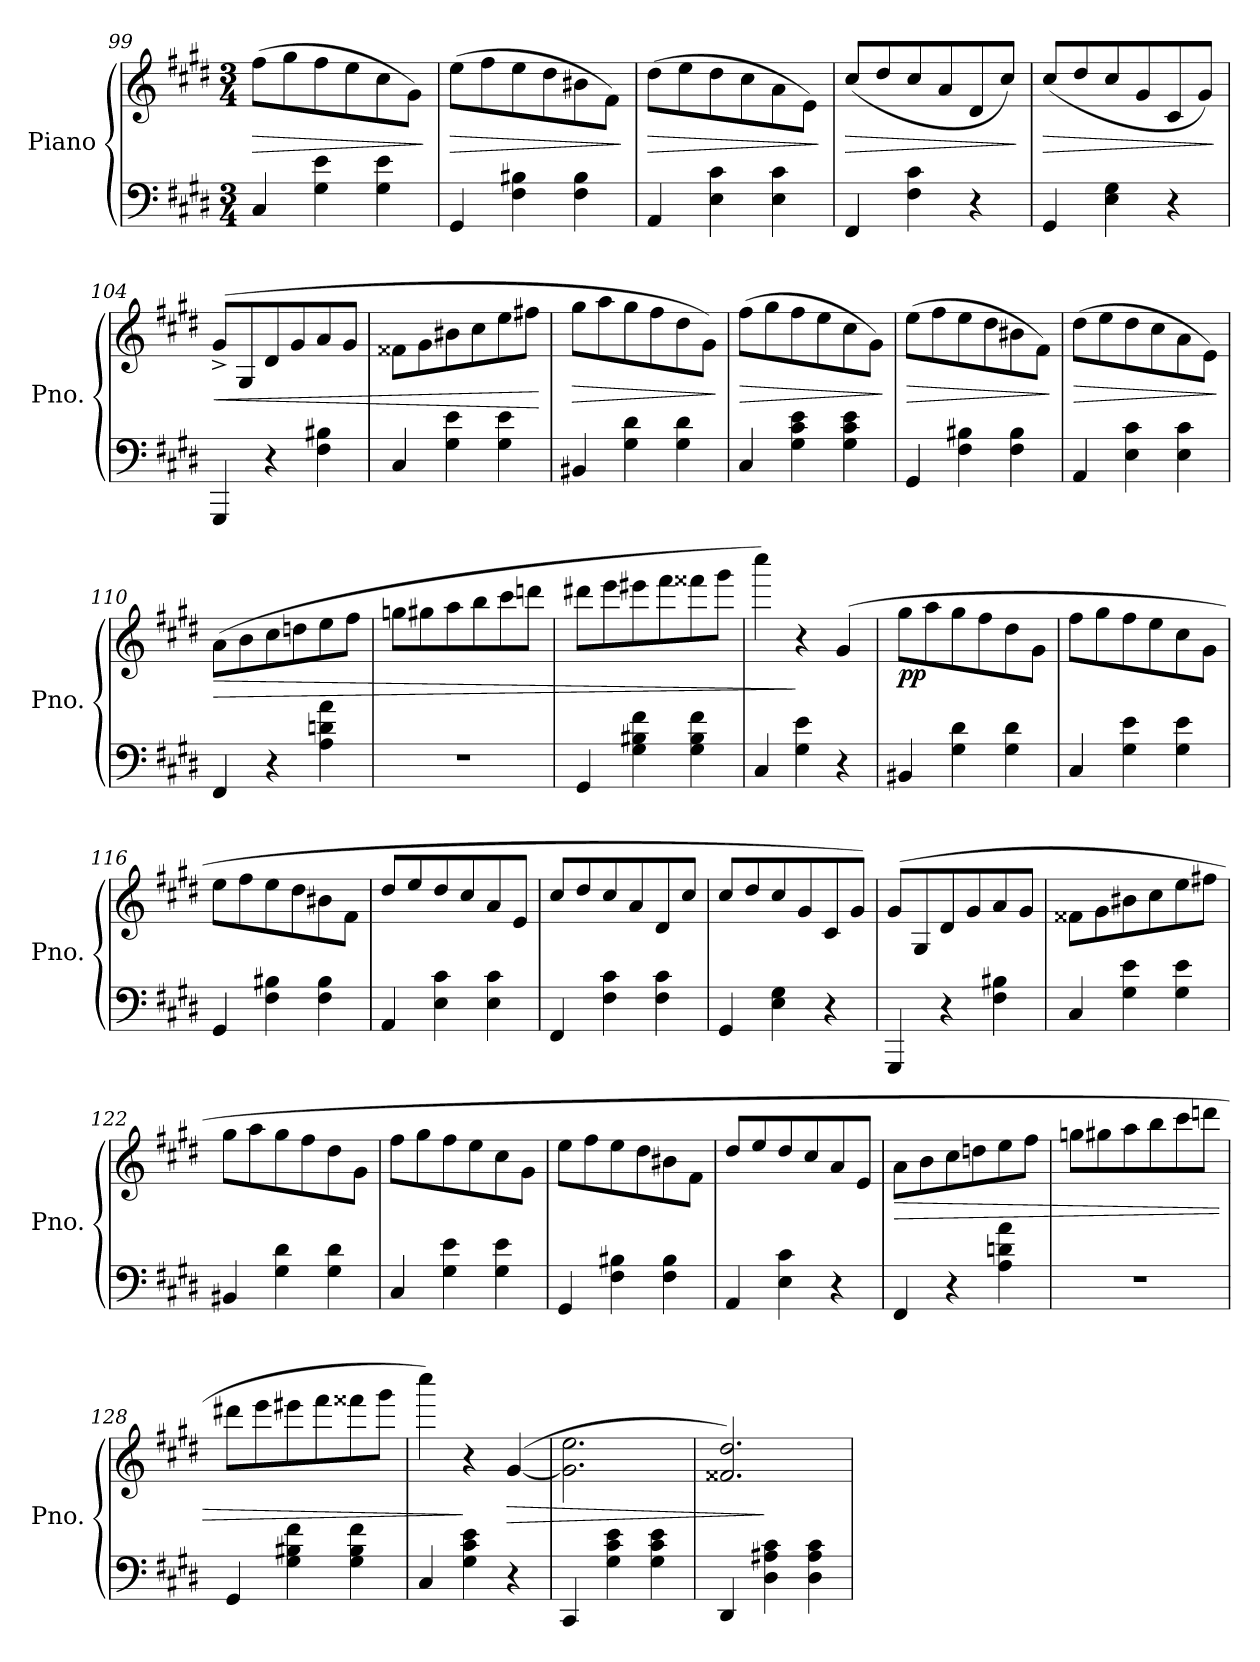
**kern	**kern	**dynam
*part1	*part1	*part1
*staff2	*staff1	*staff1/2
*I"Piano	*	*
*I'Pno.	*	*
*clefF4	*clefG2	*
*k[f#c#g#d#]	*k[f#c#g#d#]	*
*M3/4	*M3/4	*
=99	=99	=99
!	!	!LO:HP:b
4C#/	(>8ff#\L	>
.	8gg#\	.
4G#\ 4e\	8ff#\	.
.	8ee\	.
4G#\ 4e\	8cc#\	.
.	8g#\J)	.
.	.	]
=100	=100	=100
!	!	!LO:HP:b
4GG#/	(>8ee\L	>
.	8ff#\	.
4F#\ 4B#X\	8ee\	.
.	8dd#\	.
4F#\ 4B#\	8b#X\	.
.	8f#\J)	.
.	.	]
=101	=101	=101
!	!	!LO:HP:b
4AA/	(>8dd#\L	>
.	8ee\	.
4E\ 4c#\	8dd#\	.
.	8cc#\	.
4E\ 4c#\	8a\	.
.	8e\J)	.
.	.	]
=102	=102	=102
!	!	!LO:HP:b
4FF#/	(<8cc#/L	>
.	8dd#/	.
4F#\ 4c#\	8cc#/	.
.	8a/	.
4r	8d#/	.
.	8cc#/J)	.
.	.	]
=103	=103	=103
!	!	!LO:HP:b
4GG#/	(<8cc#/L	>
.	8dd#/	.
4E\ 4G#\	8cc#/	.
.	8g#/	.
4r	8c#/	.
.	8g#/J)	.
.	.	]
=104	=104	=104
!	!	!LO:HP:b
4GGG#/	(>8g#^/L	<
.	8G#/	.
4r	8d#/	.
.	8g#/	.
4F#\ 4B#X\	8a/	.
.	8g#/J	.
!!LO:LB:g=z
=105	=105	=105
4C#/	8f##X\L	.
.	8g#\	.
4G#\ 4e\	8b#X\	.
.	8cc#\	.
4G#\ 4e\	8ee\	.
.	8ff#X\J	.
.	.	[
=106	=106	=106
!	!	!LO:HP:b
4BB#X/	8gg#\L	>
.	8aa\	.
4G#\ 4d#\	8gg#\	.
.	8ff#\	.
4G#\ 4d#\	8dd#\	.
.	8g#\J)	.
.	.	]
=107	=107	=107
!	!	!LO:HP:b
4C#/	(>8ff#\L	>
.	8gg#\	.
4G#\ 4c#\ 4e\	8ff#\	.
.	8ee\	.
4G#\ 4c#\ 4e\	8cc#\	.
.	8g#\J)	.
.	.	]
=108	=108	=108
!	!	!LO:HP:b
4GG#/	(>8ee\L	>
.	8ff#\	.
4F#\ 4B#X\	8ee\	.
.	8dd#\	.
4F#\ 4B#\	8b#X\	.
.	8f#\J)	.
.	.	]
=109	=109	=109
!	!	!LO:HP:b
4AA/	(>8dd#\L	>
.	8ee\	.
4E\ 4c#\	8dd#\	.
.	8cc#\	.
4E\ 4c#\	8a\	.
.	8e\J)	.
.	.	]
=110	=110	=110
!	!	!LO:HP:b
4FF#/	(>8a\L	>
.	8b\	.
4r	8cc#\	.
.	8ddn\	.
4A\ 4dn\ 4a\	8ee\	.
.	8ff#\J	.
=111	=111	=111
*^	*	*
2.r	2ryy	8ggn\L	.
.	.	8gg#X\	.
.	.	8aa\	.
.	.	8bb\	.
.	8ryy	8ccc#\	.
.	8ryy	8dddn\J	.
*v	*v	*	*
!!LO:LB:g=z
=112	=112	=112
4GG#/	8ddd#X\L	.
.	8eee\	.
4G#\ 4B#X\ 4f#\	8eee#X\	.
.	8fff#\	.
4G#\ 4B#\ 4f#\	8fff##X\	.
.	8ggg#\J	.
=113	=113	=113
4C#/	4cccc#\)	.
4G#\ 4e\	4r	]
4r	(>4g#/	.
=114	=114	=114
!	!	!LO:DY:b
4BB#X/	8gg#\L	pp
.	8aa\	.
4G#\ 4d#\	8gg#\	.
.	8ff#\	.
4G#\ 4d#\	8dd#\	.
.	8g#\J	.
=115	=115	=115
4C#/	8ff#\L	.
.	8gg#\	.
4G#\ 4e\	8ff#\	.
.	8ee\	.
4G#\ 4e\	8cc#\	.
.	8g#\J	.
=116	=116	=116
4GG#/	8ee\L	.
.	8ff#\	.
4F#\ 4B#X\	8ee\	.
.	8dd#\	.
4F#\ 4B#\	8b#X\	.
.	8f#\J	.
=117	=117	=117
4AA/	8dd#/L	.
.	8ee/	.
4E\ 4c#\	8dd#/	.
.	8cc#/	.
4E\ 4c#\	8a/	.
.	8e/J	.
=118	=118	=118
4FF#/	8cc#/L	.
.	8dd#/	.
4F#\ 4c#\	8cc#/	.
.	8a/	.
4F#\ 4c#\	8d#/	.
.	8cc#/J	.
!!LO:LB:g=z
=119	=119	=119
4GG#/	8cc#/L	.
.	8dd#/	.
4E\ 4G#\	8cc#/	.
.	8g#/	.
4r	8c#/	.
.	8g#/J)	.
=120	=120	=120
4GGG#/	(>8g#/L	.
.	8G#/	.
4r	8d#/	.
.	8g#/	.
4F#\ 4B#X\	8a/	.
.	8g#/J	.
=121	=121	=121
4C#/	8f##X\L	.
.	8g#\	.
4G#\ 4e\	8b#X\	.
.	8cc#\	.
4G#\ 4e\	8ee\	.
.	8ff#X\J	.
=122	=122	=122
4BB#X/	8gg#\L	.
.	8aa\	.
4G#\ 4d#\	8gg#\	.
.	8ff#\	.
4G#\ 4d#\	8dd#\	.
.	8g#\J	.
=123	=123	=123
4C#/	8ff#\L	.
.	8gg#\	.
4G#\ 4e\	8ff#\	.
.	8ee\	.
4G#\ 4e\	8cc#\	.
.	8g#\J	.
=124	=124	=124
4GG#/	8ee\L	.
.	8ff#\	.
4F#\ 4B#X\	8ee\	.
.	8dd#\	.
4F#\ 4B#\	8b#X\	.
.	8f#\J	.
=125	=125	=125
4AA/	8dd#/L	.
.	8ee/	.
4E\ 4c#\	8dd#/	.
.	8cc#/	.
4r	8a/	.
.	8e/J	.
!!LO:LB:g=z
=126	=126	=126
!	!	!LO:HP:b
4FF#/	8a\L	>
.	8b\	.
4r	8cc#\	.
.	8ddn\	.
4A\ 4dn\ 4a\	8ee\	.
.	8ff#\J	.
=127	=127	=127
*^	*	*
2.r	2ryy	8ggn\L	.
.	.	8gg#X\	.
.	.	8aa\	.
.	.	8bb\	.
.	8ryy	8ccc#\	.
.	8ryy	8dddn\J	.
*v	*v	*	*
=128	=128	=128
4GG#/	8ddd#X\L	.
.	8eee\	.
4G#\ 4B#X\ 4f#\	8eee#X\	.
.	8fff#\	.
4G#\ 4B#\ 4f#\	8fff##X\	.
.	8ggg#\J	.
=129	=129	=129
4C#/	4cccc#\)	.
4G#\ 4c#\ 4e\	4r	]
*	*MM145	*
!	!	!LO:HP:b
4r	(<[4g#/	>
=130	=130	=130
4CC#/	2.g#\] 2.ee\	.
4G#\ 4c#\ 4e\	.	.
4G#\ 4c#\ 4e\	.	.
=131	=131	=131
*	*^	*
4DD#/	2.f##X/ 2.dd#/)	4ryy	.
4D#\ 4A#X\ 4c#\	.	2ryy	]
4D#\ 4A#\ 4c#\	.	.	.
*	*v	*v	*
=	=	=
*-	*-	*-
